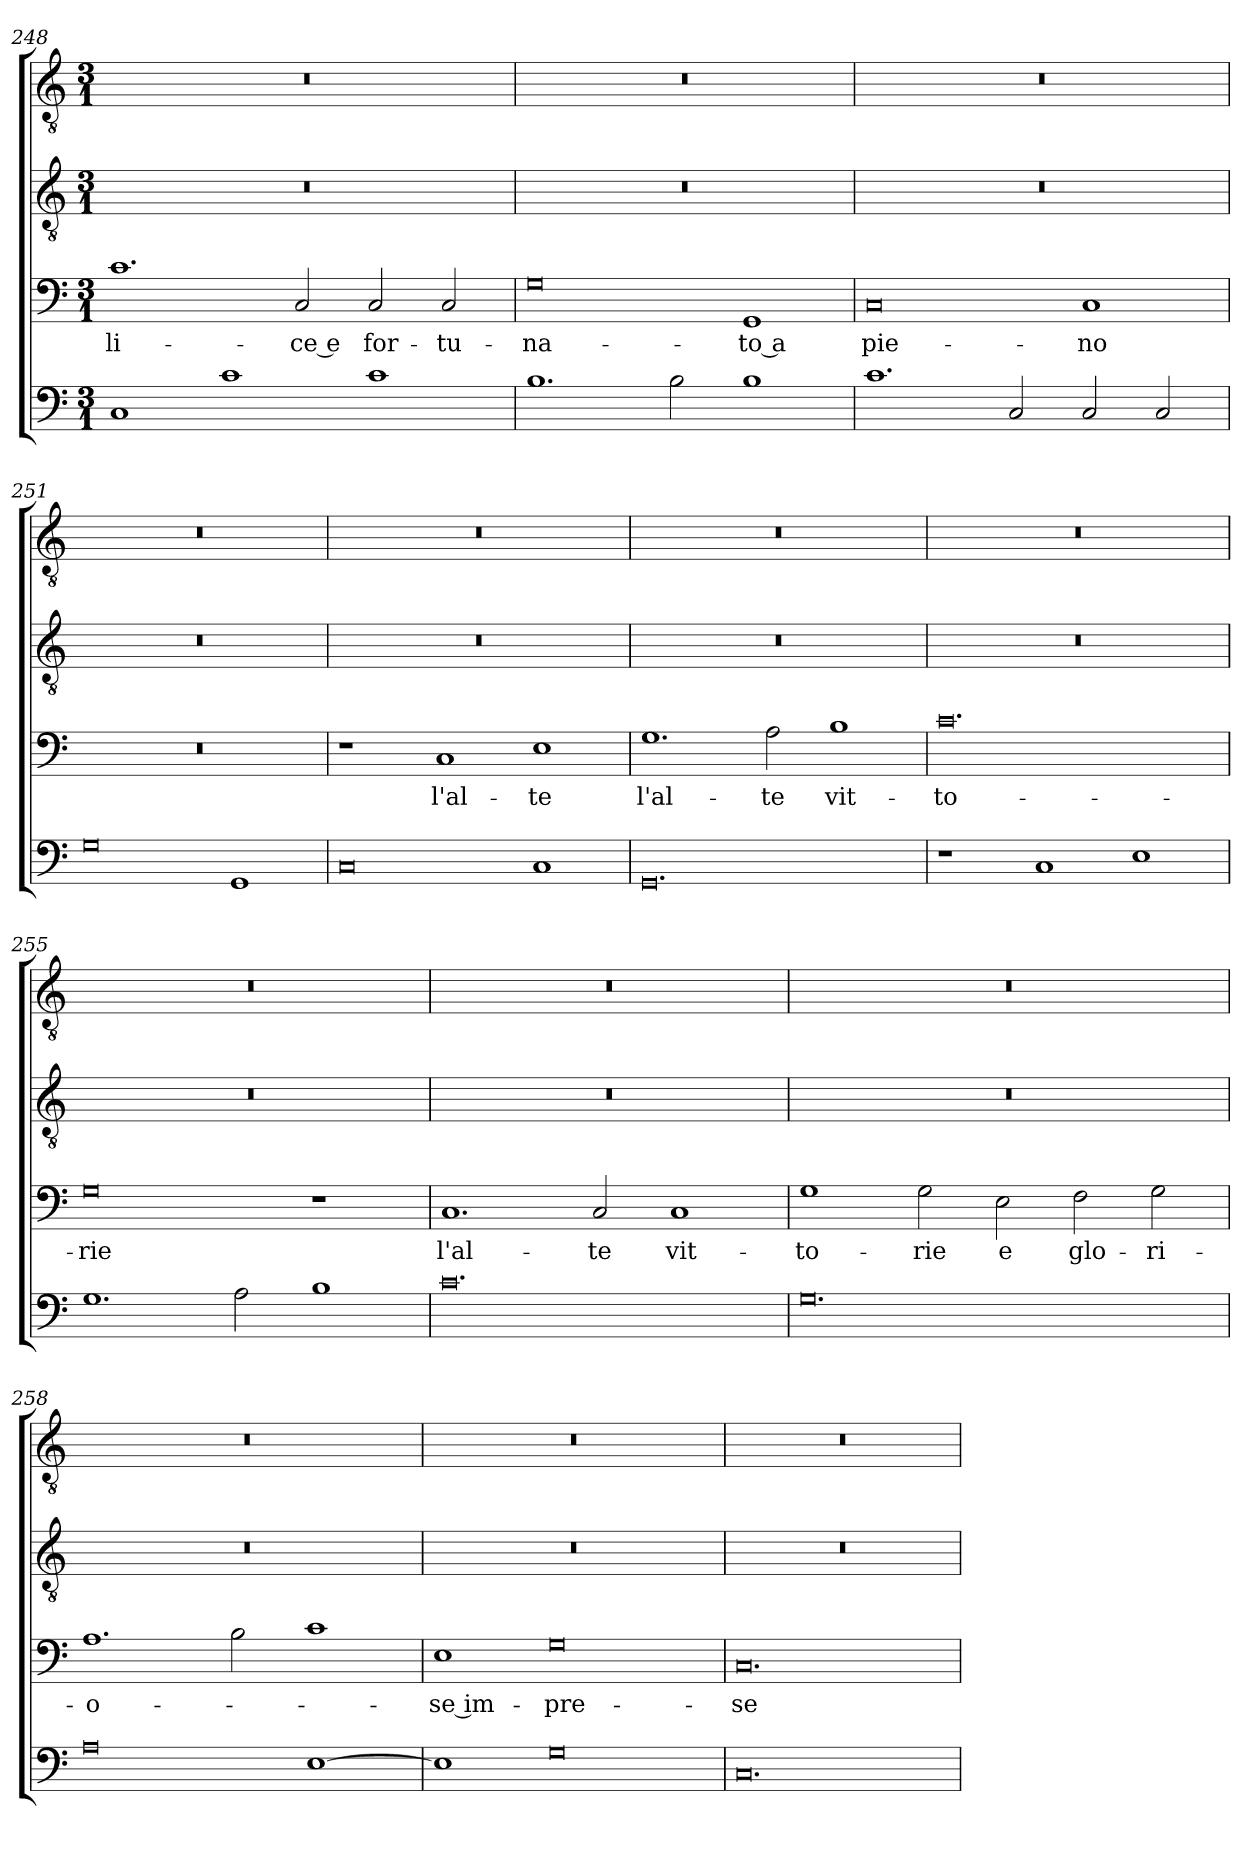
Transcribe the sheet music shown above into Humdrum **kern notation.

**kern	**kern	**text	**kern	**kern
*part4	*part3	*part3	*part2	*part1
*staff4	*staff3	*staff3	*staff2	*staff1
!!LO:PB:g=z
*clefF4	*clefF4	*	*clefGv2	*clefGv2
*k[]	*k[]	*	*k[]	*k[]
*C:	*C:	*	*C:	*C:
*M3/1	*M3/1	*	*M3/1	*M3/1
=248	=248	=248	=248	=248
!	!	!LO:LY:b	!	!
1C	1.c	-li-	0.r	0.r
1c	.	.	.	.
!	!	!LO:LY:b	!	!
.	2C/	-ce e	.	.
!	!	!LO:LY:b	!	!
1c	2C/	for-	.	.
!	!	!LO:LY:b	!	!
.	2C/	-tu-	.	.
=249	=249	=249	=249	=249
!	!	!LO:LY:b	!	!
1.B	0G	-na-	0.r	0.r
2B\	.	.	.	.
!	!	!LO:LY:b	!	!
1B	1GG	-to a	.	.
=250	=250	=250	=250	=250
!	!	!LO:LY:b	!	!
1.c	0C	pie-	0.r	0.r
2C/	.	.	.	.
!	!	!LO:LY:b	!	!
2C/	1C	-no	.	.
2C/	.	.	.	.
=251	=251	=251	=251	=251
0G	0.r	.	0.r	0.r
1GG	.	.	.	.
!!LO:LB:g=z
=252	=252	=252	=252	=252
0C	1r	.	0.r	0.r
!	!	!LO:LY:b	!	!
.	1C	l'al-	.	.
!	!	!LO:LY:b	!	!
1C	1E	-te	.	.
=253	=253	=253	=253	=253
!	!	!LO:LY:b	!	!
0.GG	1.G	l'al-	0.r	0.r
!	!	!LO:LY:b	!	!
.	2A\	-te	.	.
!	!	!LO:LY:b	!	!
.	1B	vit-	.	.
=254	=254	=254	=254	=254
!	!	!LO:LY:b	!	!
1r	0.c	-to-	0.r	0.r
1C	.	.	.	.
1E	.	.	.	.
=255	=255	=255	=255	=255
!	!	!LO:LY:b	!	!
1.G	0G	-rie	0.r	0.r
2A\	.	.	.	.
1B	1r	.	.	.
!!LO:LB:g=z
=256	=256	=256	=256	=256
!	!	!LO:LY:b	!	!
0.c	1.C	l'al-	0.r	0.r
!	!	!LO:LY:b	!	!
.	2C/	-te	.	.
!	!	!LO:LY:b	!	!
.	1C	vit-	.	.
=257	=257	=257	=257	=257
!	!	!LO:LY:b	!	!
0.G	1G	-to-	0.r	0.r
!	!	!LO:LY:b	!	!
.	2G\	-rie	.	.
!	!	!LO:LY:b	!	!
.	2E\	e	.	.
!	!	!LO:LY:b	!	!
.	2F\	glo-	.	.
!	!	!LO:LY:b	!	!
.	2G\	-ri-	.	.
=258	=258	=258	=258	=258
!	!	!LO:LY:b	!	!
0A	1.A	-o-	0.r	0.r
.	2B\	.	.	.
[1E	1c	.	.	.
=259	=259	=259	=259	=259
!	!	!LO:LY:b	!	!
1E]	1E	-se im-	0.r	0.r
!	!	!LO:LY:b	!	!
0G	0G	-pre-	.	.
!!LO:LB:g=z
=260	=260	=260	=260	=260
!	!	!LO:LY:b	!	!
0.C	0.C	-se	0.r	0.r
=	=	=	=	=
*-	*-	*-	*-	*-
